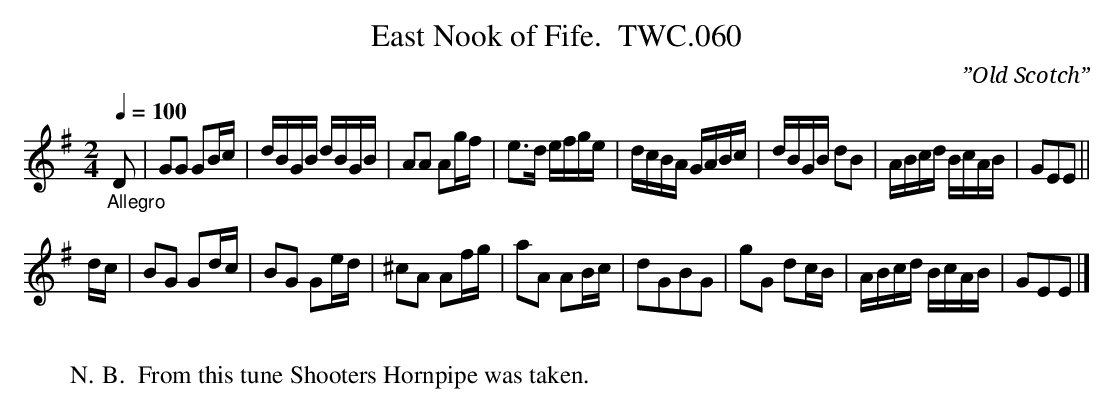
X:1
T:East Nook of Fife.  TWC.060
L:1/8
C:”Old Scotch”
M:2/4
Q:1/4=100
K:G
"_Allegro" D|GG GB/c/|d/B/G/B/ d/B/G/B/|AA Ag/f/|e>d e/f/g/e/|d/c/B/A/ G/A/B/c/|d/B/G/B/ dB|A/B/c/d/ B/c/A/B/|GEE ||
d/c/| BG Gd/c/|BG Ge/d/|^cA Af/g/|aA AB/c/|dGBG|gG dc/B/|A/B/c/d/ B/c/A/B/|GEE |]
W:
W: N.B.  From this tune Shooters Hornpipe was taken.
